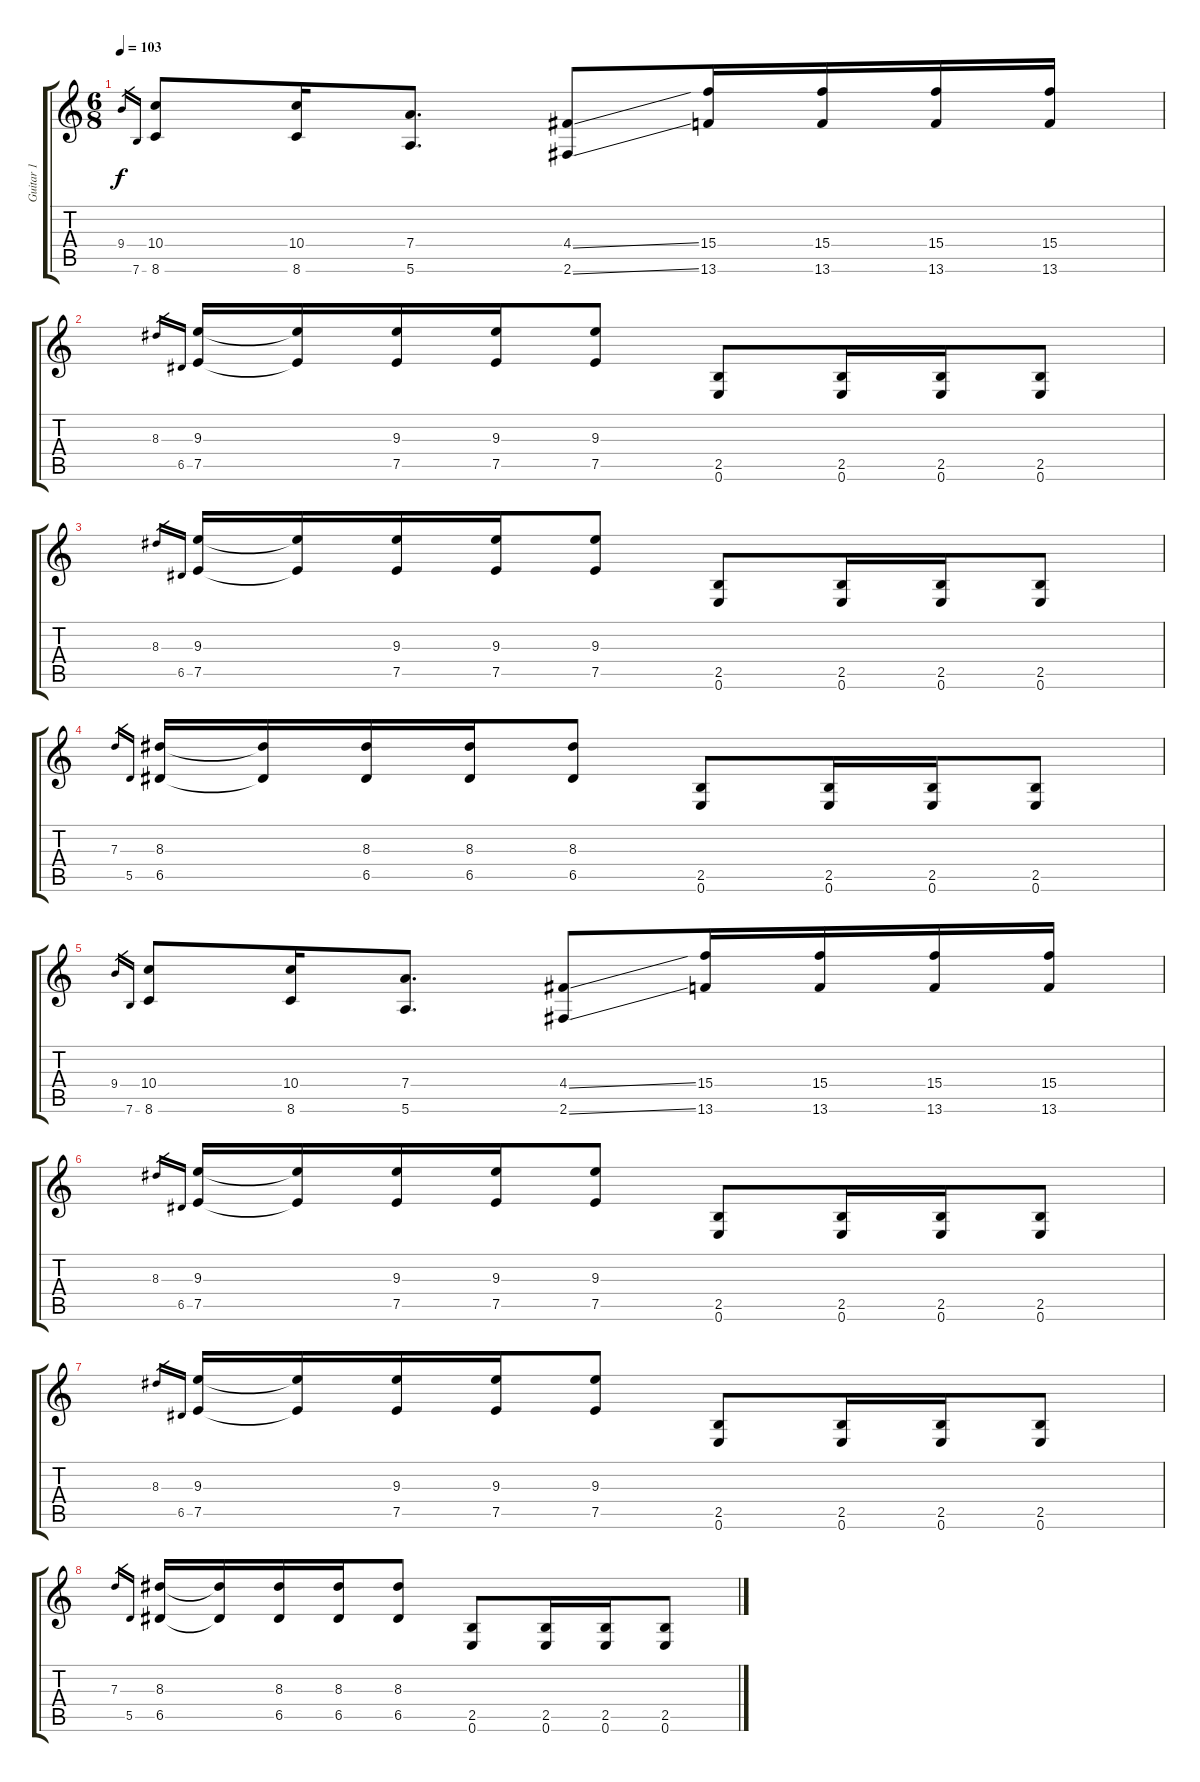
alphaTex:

\track ("Guitar 1" "Guitar 1") {instrument distortionguitar}
\staff {score tabs}
\tuning (E4 B3 G3 D3 A2 E2) {hide}
\ts (6 8)
\tempo 103
\clef g2
\ks c
9.4.16{gr dy f} 7.6.16{gr} (10.4 8.6).8 (10.4 8.6).16 (7.4 5.6).8{d} (4.4{ss} 2.6{ss}).8 (15.4 13.6).16 (15.4 13.6).16 (15.4 13.6).16 (15.4 13.6).16 |
8.3.16{gr} 6.5.16{gr} (9.3 7.5).16 (9.3{t} 7.5{t}).16 (9.3 7.5).16 (9.3 7.5).16 (9.3 7.5).8 (2.5 0.6).8 (2.5 0.6).16 (2.5 0.6).16 (2.5 0.6).8 |
8.3.16{gr} 6.5.16{gr} (9.3 7.5).16 (9.3{t} 7.5{t}).16 (9.3 7.5).16 (9.3 7.5).16 (9.3 7.5).8 (2.5 0.6).8 (2.5 0.6).16 (2.5 0.6).16 (2.5 0.6).8 |
7.3.16{gr} 5.5.16{gr} (8.3 6.5).16 (8.3{t} 6.5{t}).16 (8.3 6.5).16 (8.3 6.5).16 (8.3 6.5).8 (2.5 0.6).8 (2.5 0.6).16 (2.5 0.6).16 (2.5 0.6).8 |
9.4.16{gr} 7.6.16{gr} (10.4 8.6).8 (10.4 8.6).16 (7.4 5.6).8{d} (4.4{ss} 2.6{ss}).8 (15.4 13.6).16 (15.4 13.6).16 (15.4 13.6).16 (15.4 13.6).16 |
8.3.16{gr} 6.5.16{gr} (9.3 7.5).16 (9.3{t} 7.5{t}).16 (9.3 7.5).16 (9.3 7.5).16 (9.3 7.5).8 (2.5 0.6).8 (2.5 0.6).16 (2.5 0.6).16 (2.5 0.6).8 |
8.3.16{gr} 6.5.16{gr} (9.3 7.5).16 (9.3{t} 7.5{t}).16 (9.3 7.5).16 (9.3 7.5).16 (9.3 7.5).8 (2.5 0.6).8 (2.5 0.6).16 (2.5 0.6).16 (2.5 0.6).8 |
7.3.16{gr} 5.5.16{gr} (8.3 6.5).16 (8.3{t} 6.5{t}).16 (8.3 6.5).16 (8.3 6.5).16 (8.3 6.5).8 (2.5 0.6).8 (2.5 0.6).16 (2.5 0.6).16 (2.5 0.6).8
